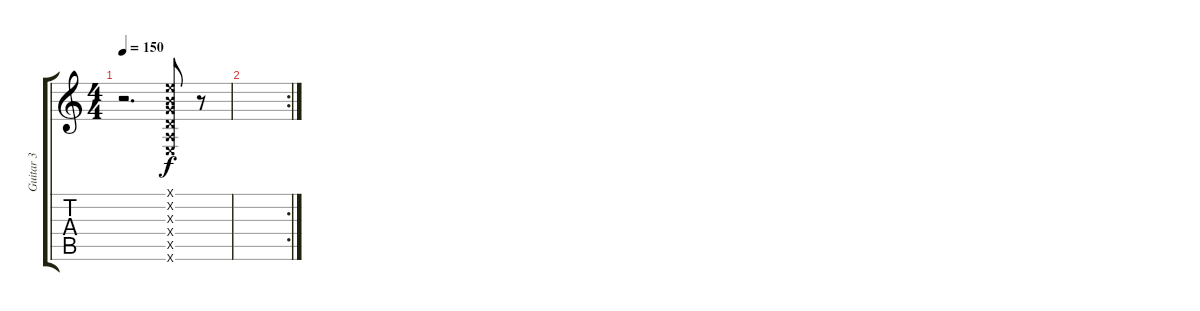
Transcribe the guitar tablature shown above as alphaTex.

\track ("Guitar 3" "Guitar 3") {instrument overdrivenguitar}
\staff {score tabs}
\tuning (E4 B3 G3 D3 A2 E2) {hide}
\ts (4 4)
\tempo 150
\clef g2
\ks c
r.2{d dy f} (0.1{x} 0.2{x} 0.3{x} 0.4{x} 0.5{x} 0.6{x}).8 r.8 |
\rc 2
